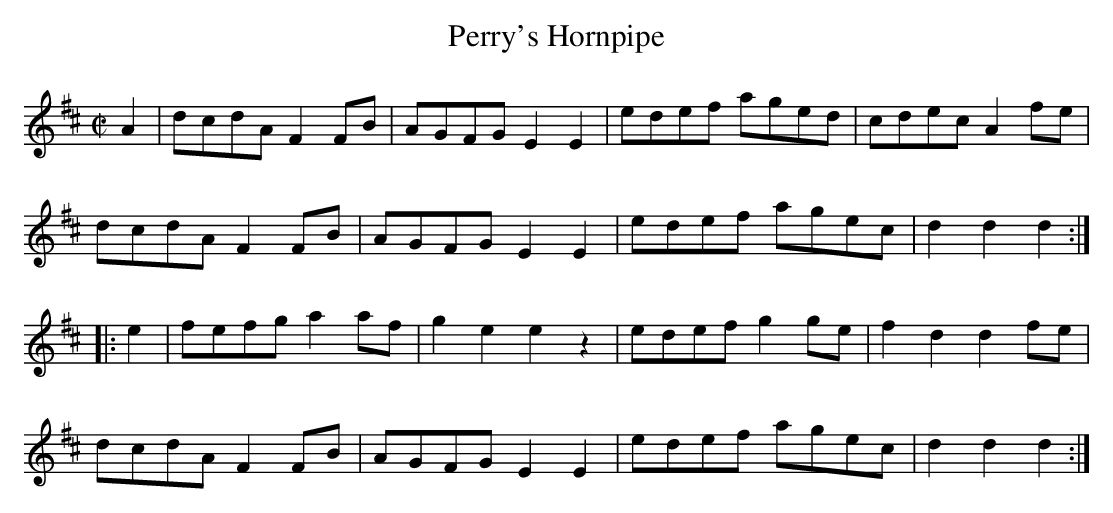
X:1
T:Perry's Hornpipe
M:C|
L:1/8
K:D
A2|dcdA F2 FB|AGFG E2E2|edef aged|cdec A2 fe|
dcdA F2 FB|AGFG E2E2|edef agec|d2d2d2:|
|:e2|fefg a2 af|g2e2e2z2|edef g2 ge|f2d2d2 fe|
dcdA F2 FB|AGFG E2E2|edef agec|d2d2d2:|
